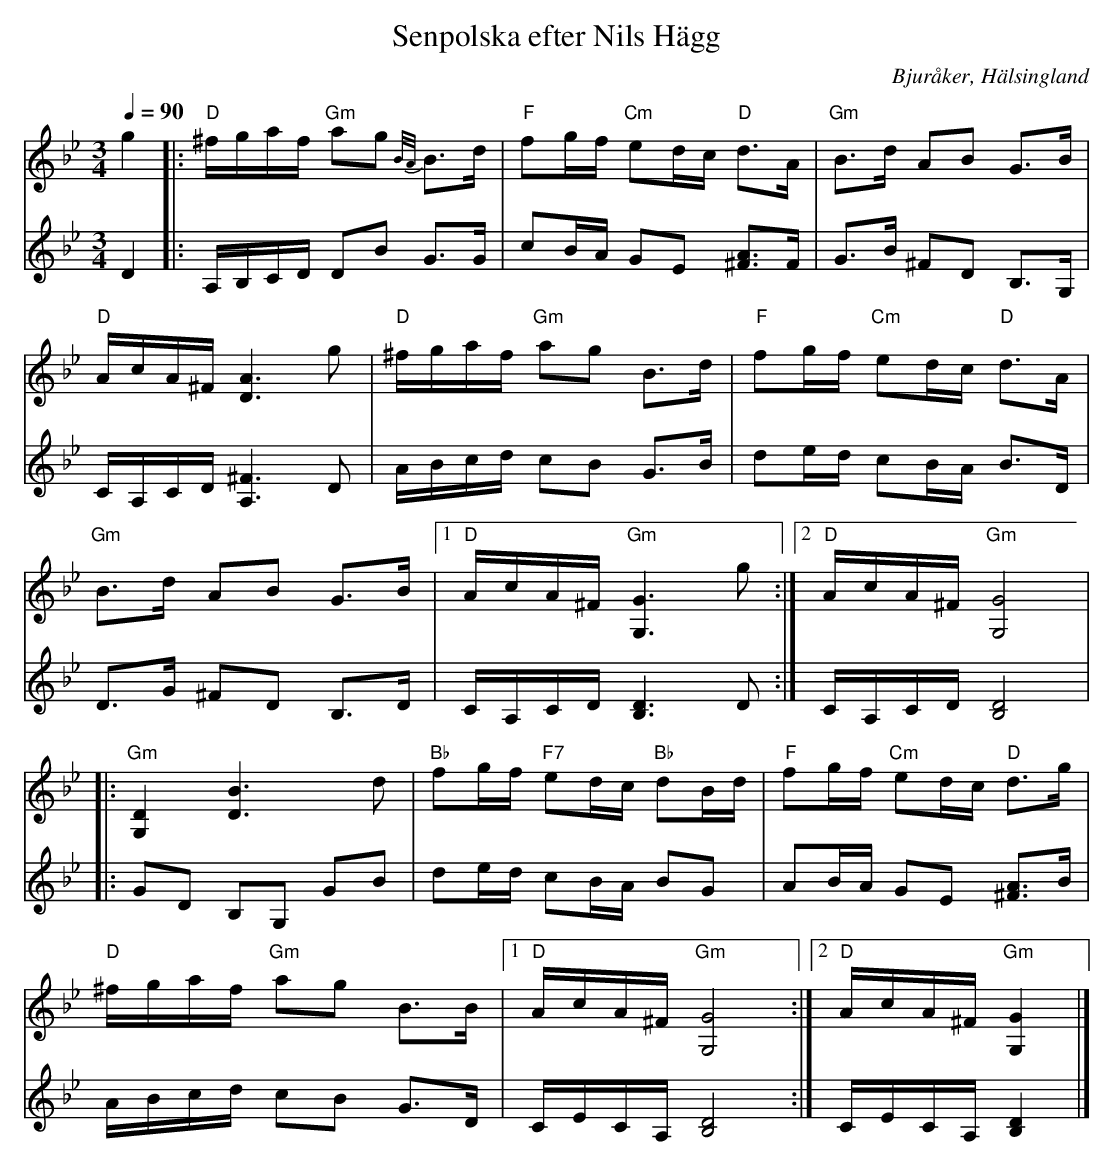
X:1
T: Senpolska efter Nils Hägg
O: Bjuråker, Hälsingland
M: 3/4
L: 1/8
Q: 1/4=90
K: Gm
V:1
g2 |: "D" ^f/g/a/f/ "Gm" ag {B/A/}B>d | "F" fg/f/ "Cm" ed/c/ "D" d>A | "Gm" B>d AB G>B |
"D" A/c/A/^F/ [A3D3] g | "D" ^f/g/a/f/ "Gm" ag B>d | "F" fg/f/ "Cm" ed/c/ "D" d>A |
"Gm" B>d AB G>B |1 "D" A/c/A/^F/ "Gm" [G,3G3] g :|2 "D" A/c/A/^F/ "Gm" [G,4G4] |
|: "Gm" [G,2D2] [D3B3] d | "Bb" fg/f/ "F7" ed/c/ "Bb" dB/d/ | "F" fg/f/ "Cm" ed/c/ "D" d>g |
"D" ^f/g/a/f/ "Gm" ag B>B |1 "D" A/c/A/^F/ "Gm" [G,4G4] :|2 "D" A/c/A/^F/ "Gm" [G,2G2] |]
V:2
D2 |: A,/B,/C/D/ DB G>G | cB/A/ GE [^FA]>F | G>B ^FD B,>G, |
C/A,/C/D/ [A,3^F3] D | A/B/c/d/ cB G>B | de/d/ cB/A/ B>D |
D>G ^FD B,>D |1 C/A,/C/D/ [B,3D3] D :|2 C/A,/C/D/ [B,4D4] |
|: GD B,G, GB | de/d/ cB/A/ BG | AB/A/ GE [^FA]>B|
A/B/c/d/ cB G>D |1 C/E/C/A,/ [B,4D4] :|2 C/E/C/A,/ [B,2D2] |]
